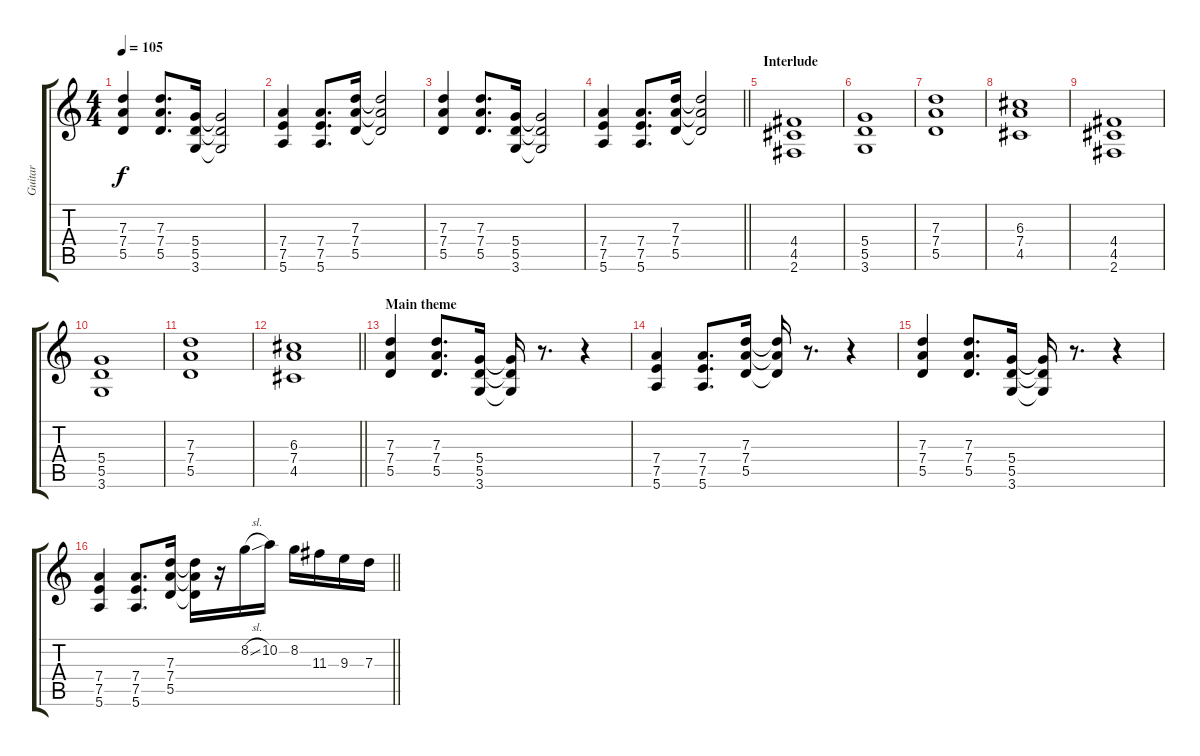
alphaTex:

\track ("Guitar" "Guitar") {instrument distortionguitar}
\staff {score tabs}
\tuning (E4 B3 G3 D3 A2 E2) {hide}
\ts (4 4)
\tempo 105
\clef g2
\ks c
(7.3 7.4 5.5).4{dy f} (7.3 7.4 5.5).8{d} (5.4 5.5 3.6).16 (5.4{t} 5.5{t} 3.6{t}).2 |
(7.4 7.5 5.6).4 (7.4 7.5 5.6).8{d} (7.3 7.4 5.5).16 (7.3{t} 7.4{t} 5.5{t}).2 |
(7.3 7.4 5.5).4 (7.3 7.4 5.5).8{d} (5.4 5.5 3.6).16 (5.4{t} 5.5{t} 3.6{t}).2 |
\barLineRight lightlight
(7.4 7.5 5.6).4 (7.4 7.5 5.6).8{d} (7.3 7.4 5.5).16 (7.3{t} 7.4{t} 5.5{t}).2 |
\section ("" "Interlude")
(4.4 4.5 2.6).1{volume 13} |
(5.4 5.5 3.6).1 |
(7.3 7.4 5.5).1 |
(6.3 7.4 4.5).1 |
(4.4 4.5 2.6).1 |
(5.4 5.5 3.6).1 |
(7.3 7.4 5.5).1 |
\barLineRight lightlight
(6.3 7.4 4.5).1 |
\section ("" "Main theme")
(7.3 7.4 5.5).4{volume 13} (7.3 7.4 5.5).8{d} (5.4 5.5 3.6).16 (5.4{t} 5.5{t} 3.6{t}).16 r.8{d} r.4 |
(7.4 7.5 5.6).4 (7.4 7.5 5.6).8{d} (7.3 7.4 5.5).16 (7.3{t} 7.4{t} 5.5{t}).16 r.8{d} r.4 |
(7.3 7.4 5.5).4 (7.3 7.4 5.5).8{d} (5.4 5.5 3.6).16 (5.4{t} 5.5{t} 3.6{t}).16 r.8{d} r.4 |
\barLineRight lightlight
(7.4 7.5 5.6).4 (7.4 7.5 5.6).8{d} (7.3 7.4 5.5).16 (7.3{t} 7.4{t} 5.5{t}).16 r.16{instrument acousticguitarsteel} 8.2{sl}.16 10.2.16 8.2.16 11.3.16 9.3.16 7.3.16
